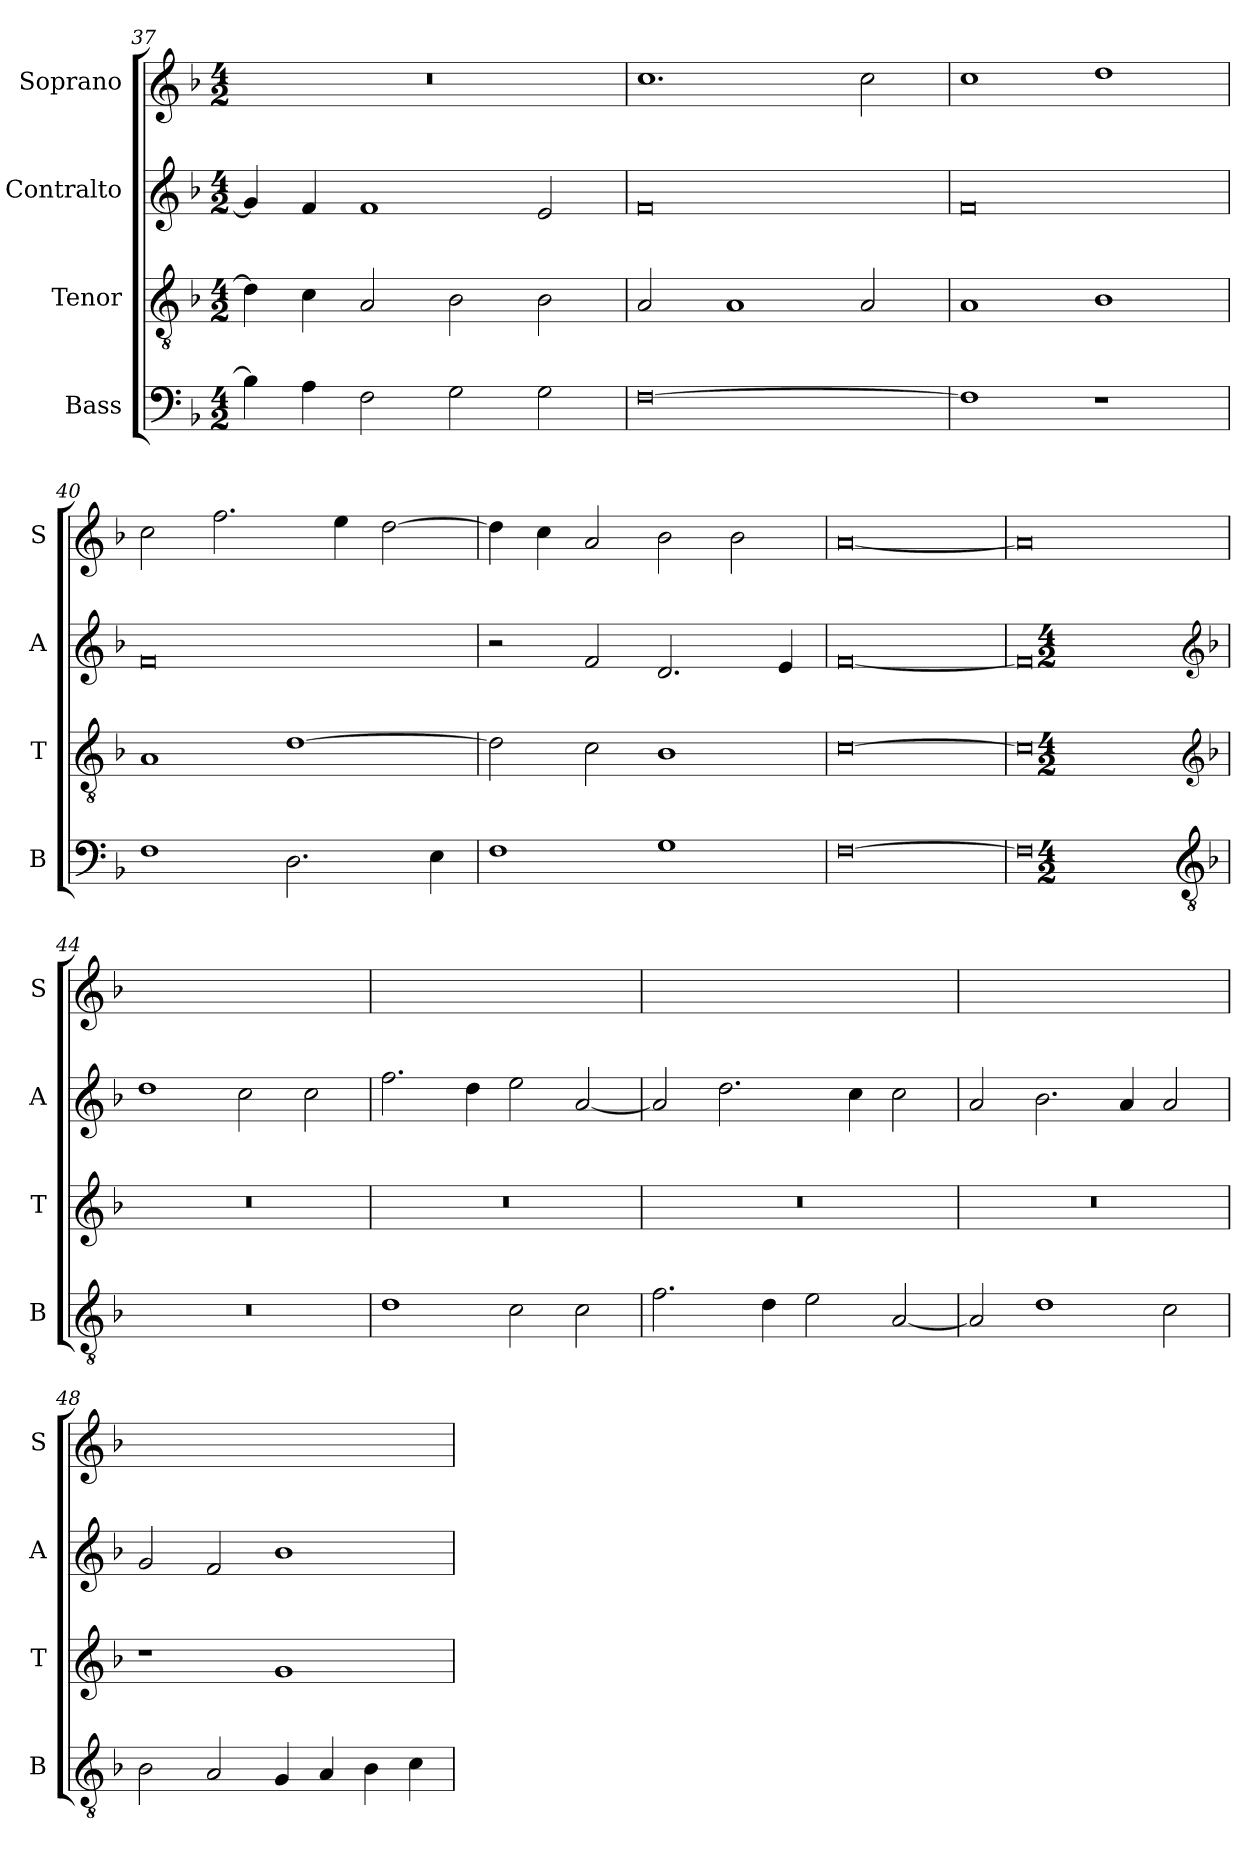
**kern	**kern	**kern	**kern
*part4	*part3	*part2	*part1
*staff4	*staff3	*staff2	*staff1
*I"Bass	*I"Tenor	*I"Contralto	*I"Soprano
*I'B	*I'T	*I'A	*I'S
*clefF4	*clefGv2	*clefG2	*clefG2
*k[b-]	*k[b-]	*k[b-]	*k[b-]
*D:aeo	*D:aeo	*D:aeo	*D:aeo
*M4/2	*M4/2	*M4/2	*M4/2
=37	=37	=37	=37
4B-]	4d]	4g]	0r
4A	4c	4f	.
2F	2A	1f	.
2G	2B-	.	.
2G	2B-	2e	.
=38	=38	=38	=38
[0F	2A	0f	1.cc
.	1A	.	.
.	2A	.	2cc
=39	=39	=39	=39
1F]	1A	0f	1cc
1r	1B-	.	1dd
=40	=40	=40	=40
1F	1A	0f	2cc
.	.	.	2.ff
2.D	[1d	.	.
.	.	.	4ee
.	.	.	[2dd
4E	.	.	.
=41	=41	=41	=41
1F	2d]	2r	4dd]
.	.	.	4cc
.	2c	2f	2a
1G	1B-	2.d	2b-
.	.	.	2b-
.	.	4e	.
=42	=42	=42	=42
[0F	[0c	[0f	[0a
=43	=43	=43	=43
0F]	0c]	0f]	0a]
*clefGv2	*clefG2	*clefG2	*
*k[b-]	*k[b-]	*k[b-]	*
*D:aeo	*D:aeo	*D:aeo	*
*M4/2	*M4/2	*M4/2	*
=44	=44	=44	=44
0r	0r	1dd	0ryy
.	.	2cc	.
.	.	2cc	.
=45	=45	=45	=45
1d	0r	2.ff	0ryy
.	.	4dd	.
2c	.	2ee	.
2c	.	[2a	.
=46	=46	=46	=46
2.f	0r	2a]	0ryy
.	.	2.dd	.
4d	.	.	.
2e	.	.	.
.	.	4cc	.
[2A	.	2cc	.
=47	=47	=47	=47
2A]	0r	2a	0ryy
1d	.	2.b-	.
.	.	4a	.
2c	.	2a	.
=48	=48	=48	=48
2B-	1r	2g	0ryy
2A	.	2f	.
4G	1g	1b-	.
4A	.	.	.
4B-	.	.	.
4c	.	.	.
=	=	=	=
*-	*-	*-	*-
